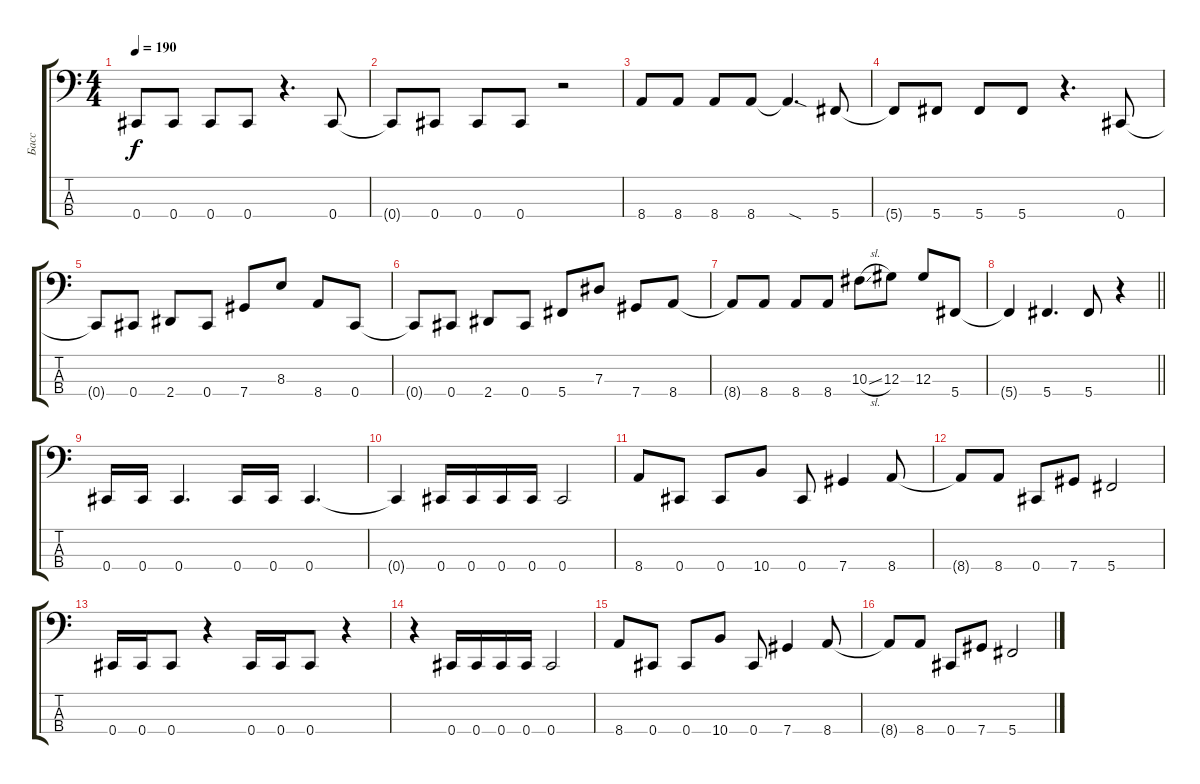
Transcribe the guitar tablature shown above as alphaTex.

\track ("Басс" "Басс") {instrument electricbasspick}
\staff {score tabs}
\tuning (Gb2 Db2 Ab1 Db1) {hide}
\ts (4 4)
\tempo 190
\clef f4
\ks c
0.4.8{dy f} 0.4.8 0.4.8 0.4.8 r.4{d} 0.4.8 |
0.4{t}.8 0.4.8 0.4.8 0.4.8 r.2 |
8.4.8 8.4.8 8.4.8 8.4.8 8.4{sod t}.4{d} 5.4.8 |
5.4{t}.8 5.4.8 5.4.8 5.4.8 r.4{d} 0.4.8 |
0.4{t}.8 0.4.8 2.4.8 0.4.8 7.4.8 8.3.8 8.4.8 0.4.8 |
0.4{t}.8 0.4.8 2.4.8 0.4.8 5.4.8 7.3.8 7.4.8 8.4.8 |
8.4{t}.8 8.4.8 8.4.8 8.4.8 10.3{sl}.8 12.3.8 12.3.8 5.4.8 |
\barLineRight lightlight
5.4{t}.4 5.4.4{d} 5.4.8 r.4 |
\section ("" "")
0.4.16 0.4.16 0.4.4{d} 0.4.16 0.4.16 0.4.4{d} |
0.4{t}.4 0.4.16 0.4.16 0.4.16 0.4.16 0.4.2 |
8.4.8 0.4.8 0.4.8 10.4.8 0.4.8 7.4.4 8.4.8 |
8.4{t}.8 8.4.8 0.4.8 7.4.8 5.4.2 |
0.4.16 0.4.16 0.4.8 r.4 0.4.16 0.4.16 0.4.8 r.4 |
r.4 0.4.16 0.4.16 0.4.16 0.4.16 0.4.2 |
8.4.8 0.4.8 0.4.8 10.4.8 0.4.8 7.4.4 8.4.8 |
8.4{t}.8 8.4.8 0.4.8 7.4.8 5.4.2
